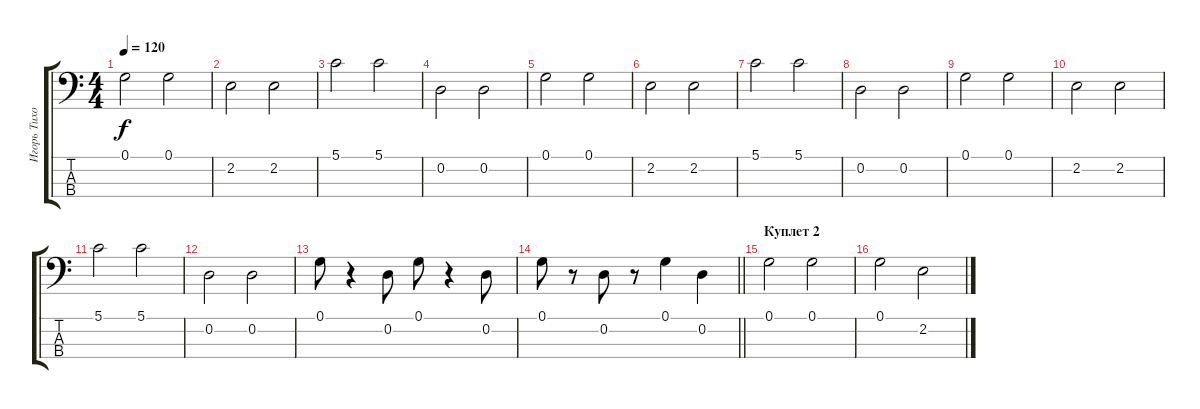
\track ("Игорь Тихомиров" "Игорь Тихо") {instrument electricbassfinger}
\staff {score tabs}
\tuning (G2 D2 A1 E1) {hide}
\ts (4 4)
\tempo 120
\clef f4
\ks c
0.1.2{dy f} 0.1.2 |
2.2.2 2.2.2 |
5.1.2 5.1.2 |
0.2.2 0.2.2 |
0.1.2 0.1.2 |
2.2.2 2.2.2 |
5.1.2 5.1.2 |
0.2.2 0.2.2 |
0.1.2 0.1.2 |
2.2.2 2.2.2 |
5.1.2 5.1.2 |
0.2.2 0.2.2 |
0.1.8 r.4 0.2.8 0.1.8 r.4 0.2.8 |
\barLineRight lightlight
0.1.8 r.8 0.2.8 r.8 0.1.4 0.2.4 |
\section ("" "Куплет 2")
0.1.2 0.1.2 |
0.1.2 2.2.2
